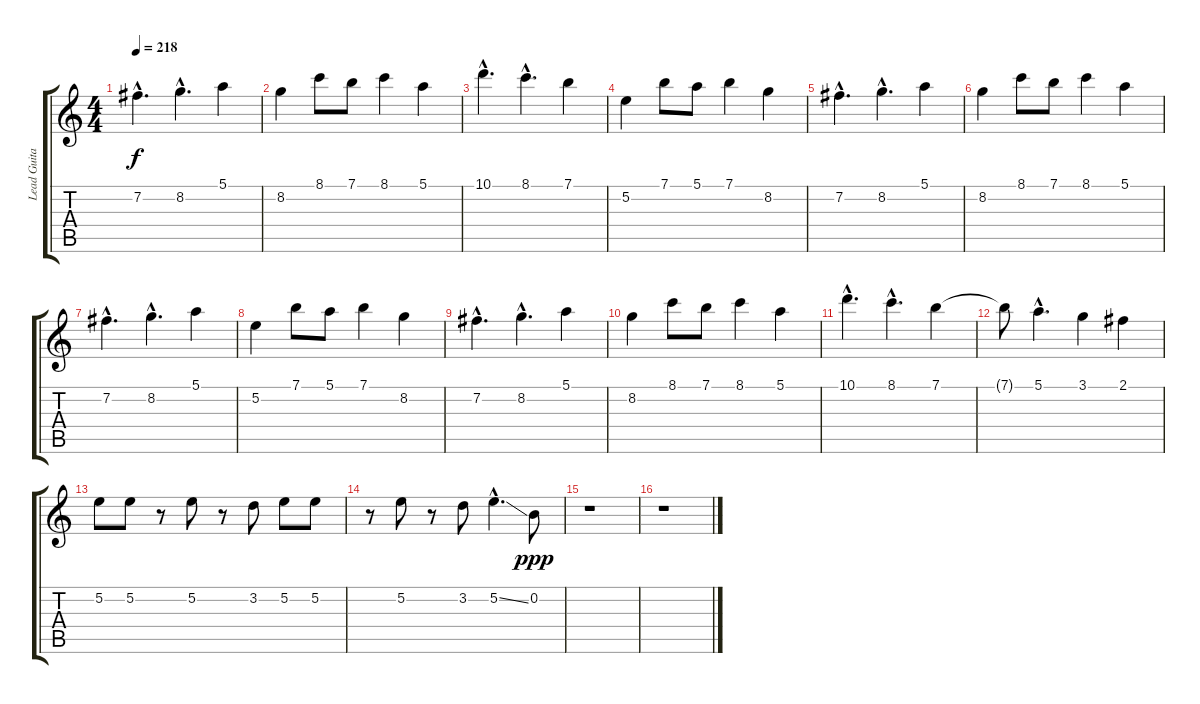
\track ("Lead Guitar 1" "Lead Guita") {instrument overdrivenguitar}
\staff {score tabs}
\tuning (E4 B3 G3 D3 A2 E2) {hide}
\ts (4 4)
\tempo 218
\clef g2
\ks c
7.2{hac}.4{d dy f} 8.2{hac}.4{d} 5.1.4 |
8.2.4 8.1.8 7.1.8 8.1.4 5.1.4 |
10.1{hac}.4{d} 8.1{hac}.4{d} 7.1.4 |
5.2.4 7.1.8 5.1.8 7.1.4 8.2.4 |
7.2{hac}.4{d} 8.2{hac}.4{d} 5.1.4 |
8.2.4 8.1.8 7.1.8 8.1.4 5.1.4 |
7.2{hac}.4{d} 8.2{hac}.4{d} 5.1.4 |
5.2.4 7.1.8 5.1.8 7.1.4 8.2.4 |
7.2{hac}.4{d} 8.2{hac}.4{d} 5.1.4 |
8.2.4 8.1.8 7.1.8 8.1.4 5.1.4 |
10.1{hac}.4{d} 8.1{hac}.4{d} 7.1.4 |
7.1{t}.8 5.1{hac}.4{d} 3.1.4 2.1.4 |
5.2.8 5.2.8 r.8 5.2.8 r.8 3.2.8 5.2.8 5.2.8 |
r.8 5.2.8 r.8 3.2.8 5.2{ss hac}.4{d} 0.2.8{dy ppp} |
r.1 |
r.1
